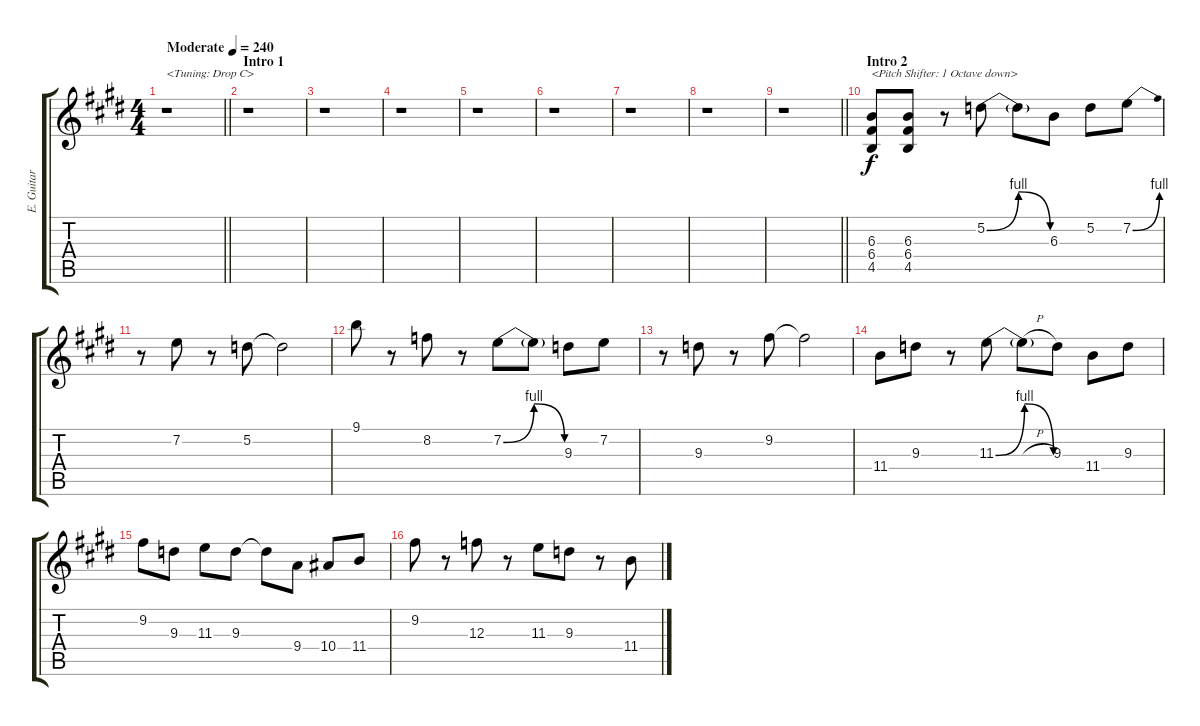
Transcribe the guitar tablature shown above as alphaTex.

\track ("E. Guitar I" "E. Guitar ") {instrument overdrivenguitar}
\staff {score tabs}
\tuning (D4 A3 F3 C3 G2 C2) {hide}
\ts (4 4)
\tempo (240 "Moderate")
\clef g2
\barLineRight lightlight
\ks e
r.1{txt "<Tuning: Drop C>" dy f instrument overdrivenguitar} |
\section ("" "Intro 1")
r.1 |
r.1 |
r.1 |
r.1 |
r.1 |
r.1 |
r.1 |
\barLineRight lightlight
r.1 |
\section ("" "Intro 2")
(6.3 6.4 4.5).8{txt "<Pitch Shifter: 1 Octave down>"} (6.3 6.4 4.5).8 r.8 5.2{be (bendrelease 0 0 30 4 30 4 60 0)}.8 5.2{t}.8 6.3.8 5.2.8 7.2{be (bend 0 0 60 4)}.8 |
r.8 7.2.8 r.8 5.2.8 5.2{t}.2 |
9.1.8 r.8 8.2.8 r.8 7.2{be (bendrelease 0 0 30 4 30 4 60 0)}.8 7.2{t}.8 9.3.8 7.2.8 |
r.8 9.3.8 r.8 9.2.8 9.2{t}.2 |
11.4.8 9.3.8 r.8 11.3{be (bendrelease 0 0 30 4 30 4 60 0)}.8 11.3{h t}.8 9.3.8 11.4.8 9.3.8 |
9.2.8 9.3.8 11.3.8 9.3.8 9.3{t}.8 9.4.8 10.4.8 11.4.8 |
9.2.8 r.8 12.3.8 r.8 11.3.8 9.3.8 r.8 11.4.8
